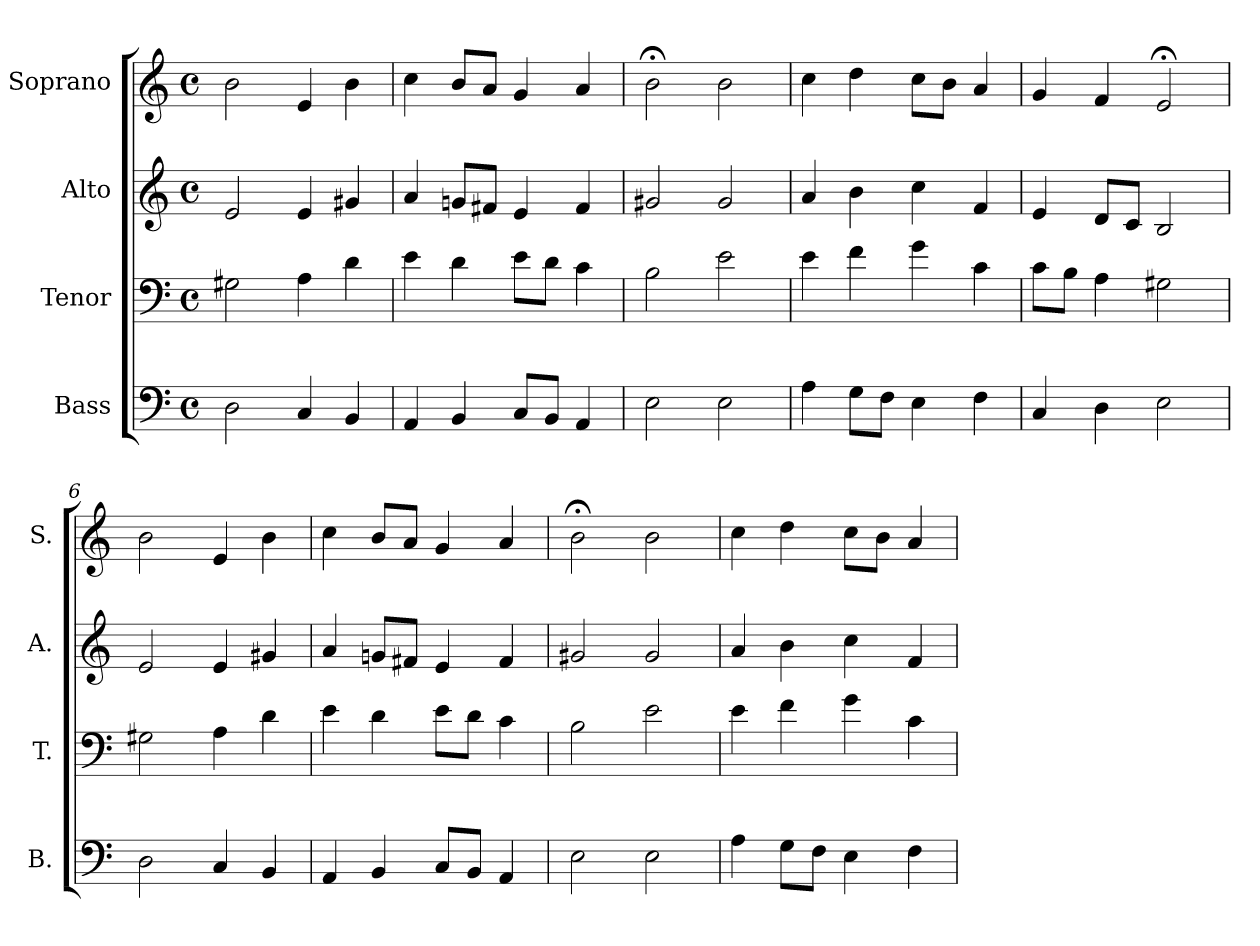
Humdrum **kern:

**kern	**kern	**kern	**kern
*part4	*part3	*part2	*part1
*staff4	*staff3	*staff2	*staff1
*I"Bass	*I"Tenor	*I"Alto	*I"Soprano
*I'B.	*I'T.	*I'A.	*I'S.
*clefF4	*clefF4	*clefG2	*clefG2
*k[]	*k[]	*k[]	*k[]
*a:	*a:	*a:	*a:
*M4/4	*M4/4	*M4/4	*M4/4
*met(c)	*met(c)	*met(c)	*met(c)
=1	=1	=1	=1
2D\	2G#X\	2e/	2b\
4C/	4A\	4e/	4e/
4BB/	4d\	4g#X/	4b\
=2	=2	=2	=2
4AA/	4e\	4a/	4cc\
4BB/	4d\	8gn/L	8b/L
.	.	8f#X/J	8a/J
8C/L	8e\L	4e/	4g/
8BB/J	8d\J	.	.
4AA/	4c\	4f#/	4a/
=3	=3	=3	=3
2E\	2B\	2g#X/	2b;<\
2E\	2e\	2g#/	2b\
=4	=4	=4	=4
4A\	4e\	4a/	4cc\
8G\L	4f\	4b\	4dd\
8F\J	.	.	.
4E\	4g\	4cc\	8cc\L
.	.	.	8b\J
4F\	4c\	4f/	4a/
=5	=5	=5	=5
4C/	8c\L	4e/	4g/
.	8B\J	.	.
4D\	4A\	8d/L	4f/
.	.	8c/J	.
2E\	2G#X\	2B/	2e;</
!!LO:LB:g=z
=6	=6	=6	=6
2D\	2G#X\	2e/	2b\
4C/	4A\	4e/	4e/
4BB/	4d\	4g#X/	4b\
=7	=7	=7	=7
4AA/	4e\	4a/	4cc\
4BB/	4d\	8gn/L	8b/L
.	.	8f#X/J	8a/J
8C/L	8e\L	4e/	4g/
8BB/J	8d\J	.	.
4AA/	4c\	4f#/	4a/
=8	=8	=8	=8
2E\	2B\	2g#X/	2b;<\
2E\	2e\	2g#/	2b\
=9	=9	=9	=9
4A\	4e\	4a/	4cc\
8G\L	4f\	4b\	4dd\
8F\J	.	.	.
4E\	4g\	4cc\	8cc\L
.	.	.	8b\J
4F\	4c\	4f/	4a/
=	=	=	=
*-	*-	*-	*-
